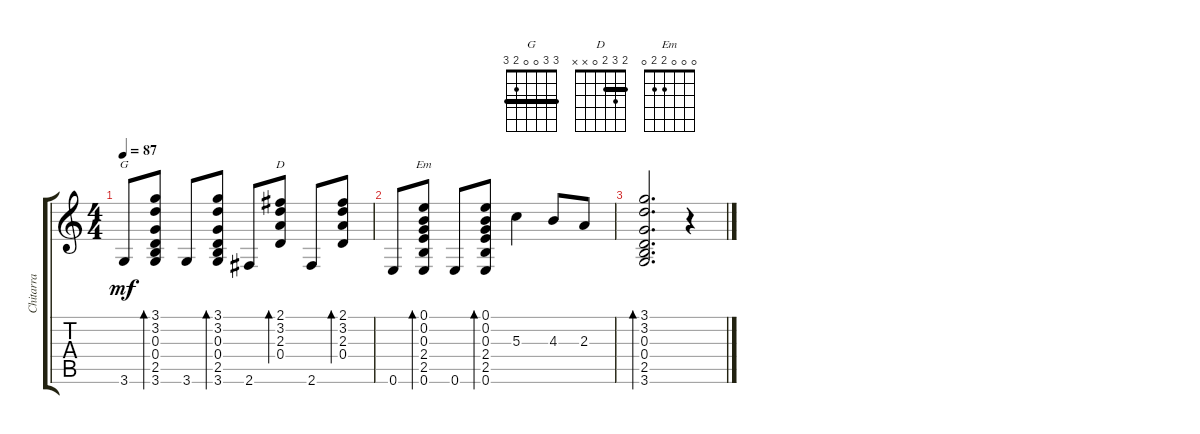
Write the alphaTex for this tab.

\track ("Chitarra" "Chitarra") {instrument acousticguitarsteel}
\staff {score tabs}
\tuning (E4 B3 G3 D3 A2 E2) {hide}
\chord ("G" 3 3 0 0 2 3) {barre 3}
\chord ("D" 2 3 2 0 x x) {barre 2}
\chord ("Em" 0 0 0 2 2 0)
\ts (4 4)
\tempo 87
\clef g2
\ks c
3.6.8{ch "G" dy mf} (3.1 3.2 0.3 0.4 2.5 3.6).8{bd 30} 3.6.8 (3.1 3.2 0.3 0.4 2.5 3.6).8{bd 30} 2.6.8 (2.1 3.2 2.3 0.4).8{bd 60 ch "D"} 2.6.8 (2.1 3.2 2.3 0.4).8{bd 60} |
0.6.8 (0.1 0.2 0.3 2.4 2.5 0.6).8{bd 30 ch "Em"} 0.6.8 (0.1 0.2 0.3 2.4 2.5 0.6).8{bd 30} 5.3.4 4.3.8 2.3.8 |
(3.1 3.2 0.3 0.4 2.5 3.6).2{d bd 240} r.4
